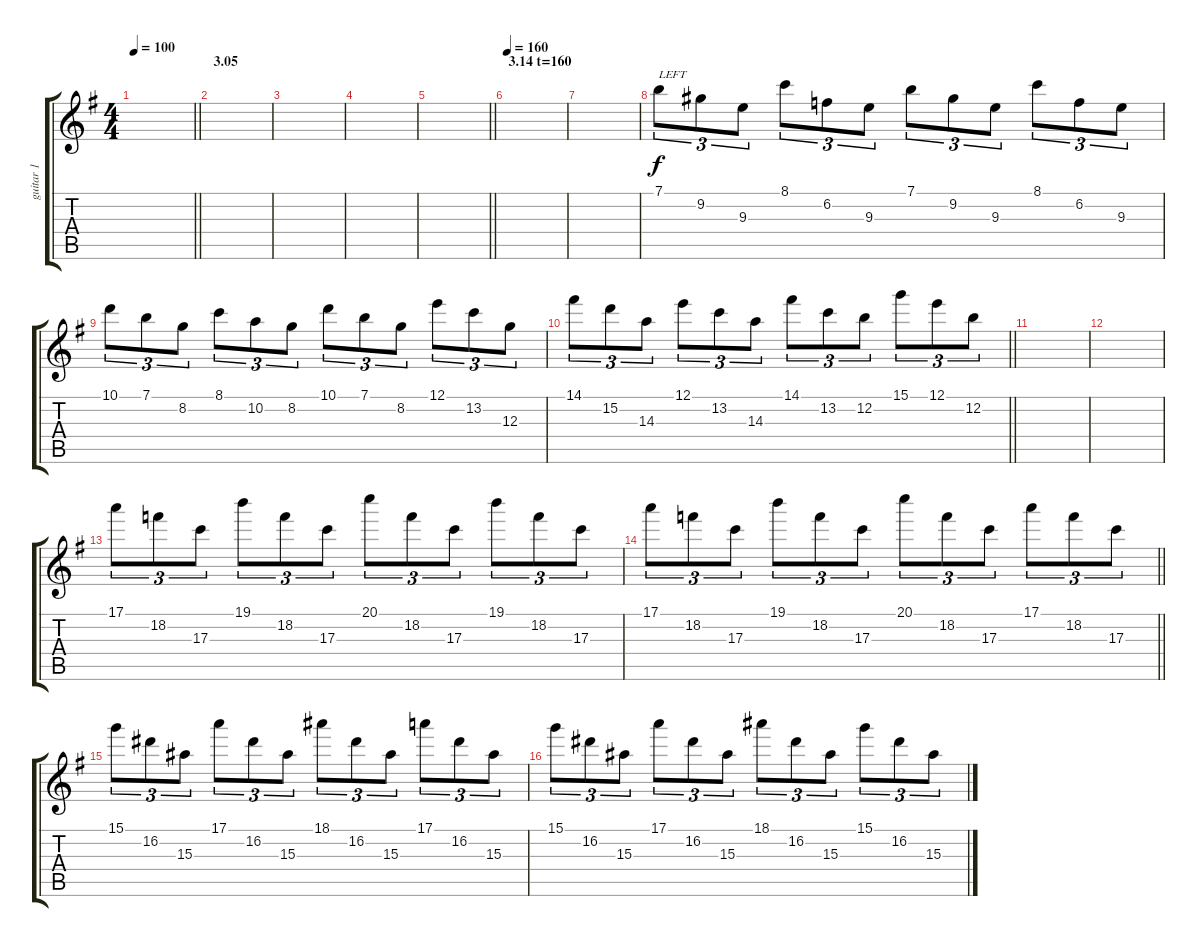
\track ("guitar 1" "guitar 1") {instrument overdrivenguitar}
\staff {score tabs}
\tuning (E4 B3 G3 D3 A2 E2) {hide}
\ts (4 4)
\tempo 100
\clef g2
\barLineRight lightlight
\ks g
|
\section ("" "3.05")
|
|
|
\barLineRight lightlight
|
\section ("" "3.14 t=160")
\tempo 160
|
|
7.1.8{tu (3 2) txt "LEFT" balance 2} 9.2.8{tu (3 2)} 9.3.8{tu (3 2)} 8.1.8{tu (3 2)} 6.2.8{tu (3 2)} 9.3.8{tu (3 2)} 7.1.8{tu (3 2)} 9.2.8{tu (3 2)} 9.3.8{tu (3 2)} 8.1.8{tu (3 2)} 6.2.8{tu (3 2)} 9.3.8{tu (3 2)} |
10.1.8{tu (3 2)} 7.1.8{tu (3 2)} 8.2.8{tu (3 2)} 8.1.8{tu (3 2)} 10.2.8{tu (3 2)} 8.2.8{tu (3 2)} 10.1.8{tu (3 2)} 7.1.8{tu (3 2)} 8.2.8{tu (3 2)} 12.1.8{tu (3 2)} 13.2.8{tu (3 2)} 12.3.8{tu (3 2)} |
\barLineRight lightlight
14.1.8{tu (3 2)} 15.2.8{tu (3 2)} 14.3.8{tu (3 2)} 12.1.8{tu (3 2)} 13.2.8{tu (3 2)} 14.3.8{tu (3 2)} 14.1.8{tu (3 2)} 13.2.8{tu (3 2)} 12.2.8{tu (3 2)} 15.1.8{tu (3 2)} 12.1.8{tu (3 2)} 12.2.8{tu (3 2)} |
|
|
17.1.8{tu (3 2)} 18.2.8{tu (3 2)} 17.3.8{tu (3 2)} 19.1.8{tu (3 2)} 18.2.8{tu (3 2)} 17.3.8{tu (3 2)} 20.1.8{tu (3 2)} 18.2.8{tu (3 2)} 17.3.8{tu (3 2)} 19.1.8{tu (3 2)} 18.2.8{tu (3 2)} 17.3.8{tu (3 2)} |
\barLineRight lightlight
17.1.8{tu (3 2)} 18.2.8{tu (3 2)} 17.3.8{tu (3 2)} 19.1.8{tu (3 2)} 18.2.8{tu (3 2)} 17.3.8{tu (3 2)} 20.1.8{tu (3 2)} 18.2.8{tu (3 2)} 17.3.8{tu (3 2)} 17.1.8{tu (3 2)} 18.2.8{tu (3 2)} 17.3.8{tu (3 2)} |
15.1.8{tu (3 2)} 16.2.8{tu (3 2)} 15.3.8{tu (3 2)} 17.1.8{tu (3 2)} 16.2.8{tu (3 2)} 15.3.8{tu (3 2)} 18.1.8{tu (3 2)} 16.2.8{tu (3 2)} 15.3.8{tu (3 2)} 17.1.8{tu (3 2)} 16.2.8{tu (3 2)} 15.3.8{tu (3 2)} |
15.1.8{tu (3 2)} 16.2.8{tu (3 2)} 15.3.8{tu (3 2)} 17.1.8{tu (3 2)} 16.2.8{tu (3 2)} 15.3.8{tu (3 2)} 18.1.8{tu (3 2)} 16.2.8{tu (3 2)} 15.3.8{tu (3 2)} 15.1.8{tu (3 2)} 16.2.8{tu (3 2)} 15.3.8{tu (3 2)}
